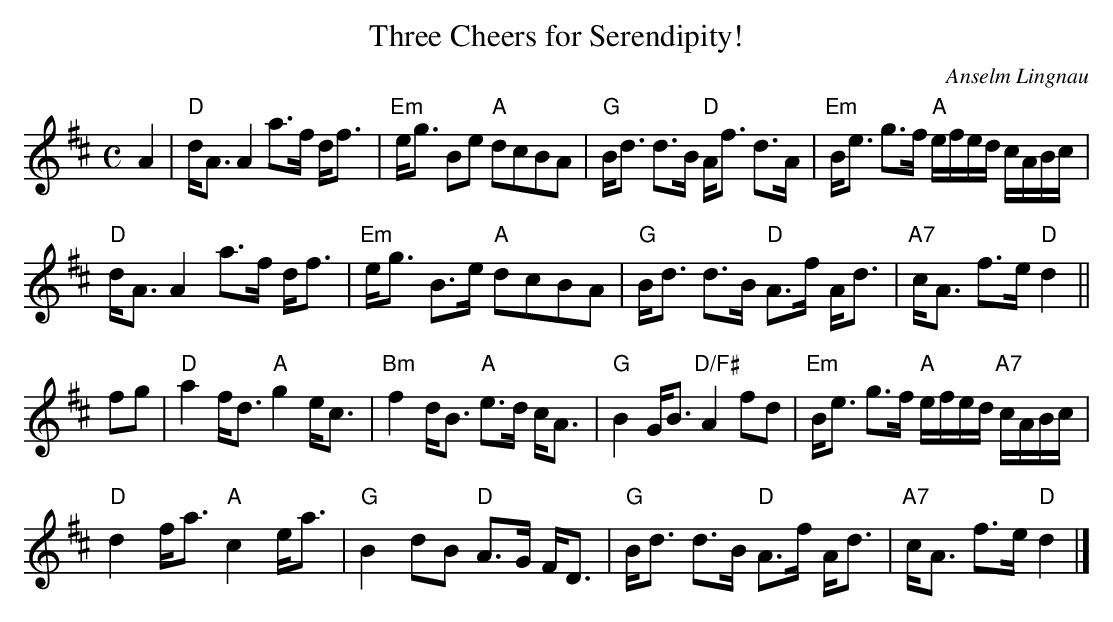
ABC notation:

X:1
T:Three Cheers for Serendipity!
C:Anselm Lingnau
M:C
L:1/8
K:D
A2|"D"d<A A2 a>f d<f|"Em"e<g Be "A"dcBA|\
     "G"B<d d>B "D"A<f d>A|"Em"B<e g>f "A"e/f/e/d/ c/A/B/c/|
   "D"d<A A2 a>f d<f|"Em"e<g B>e "A"dcBA|\
     "G"B<d d>B "D"A>f A<d|"A7"c<A f>e "D"d2||
fg|"D"a2 f<d "A"g2 e<c|"Bm"f2 d<B "A"e>d c<A|\
     "G"B2 G<B "D/F#"A2 fd|"Em"B<e g>f "A"e/f/e/d/ "A7"c/A/B/c/|
   "D"d2 f<a "A"c2 e<a|"G"B2 dB "D"A>G F<D|\
     "G"B<d d>B "D"A>f A<d|"A7"c<A f>e "D"d2|]
